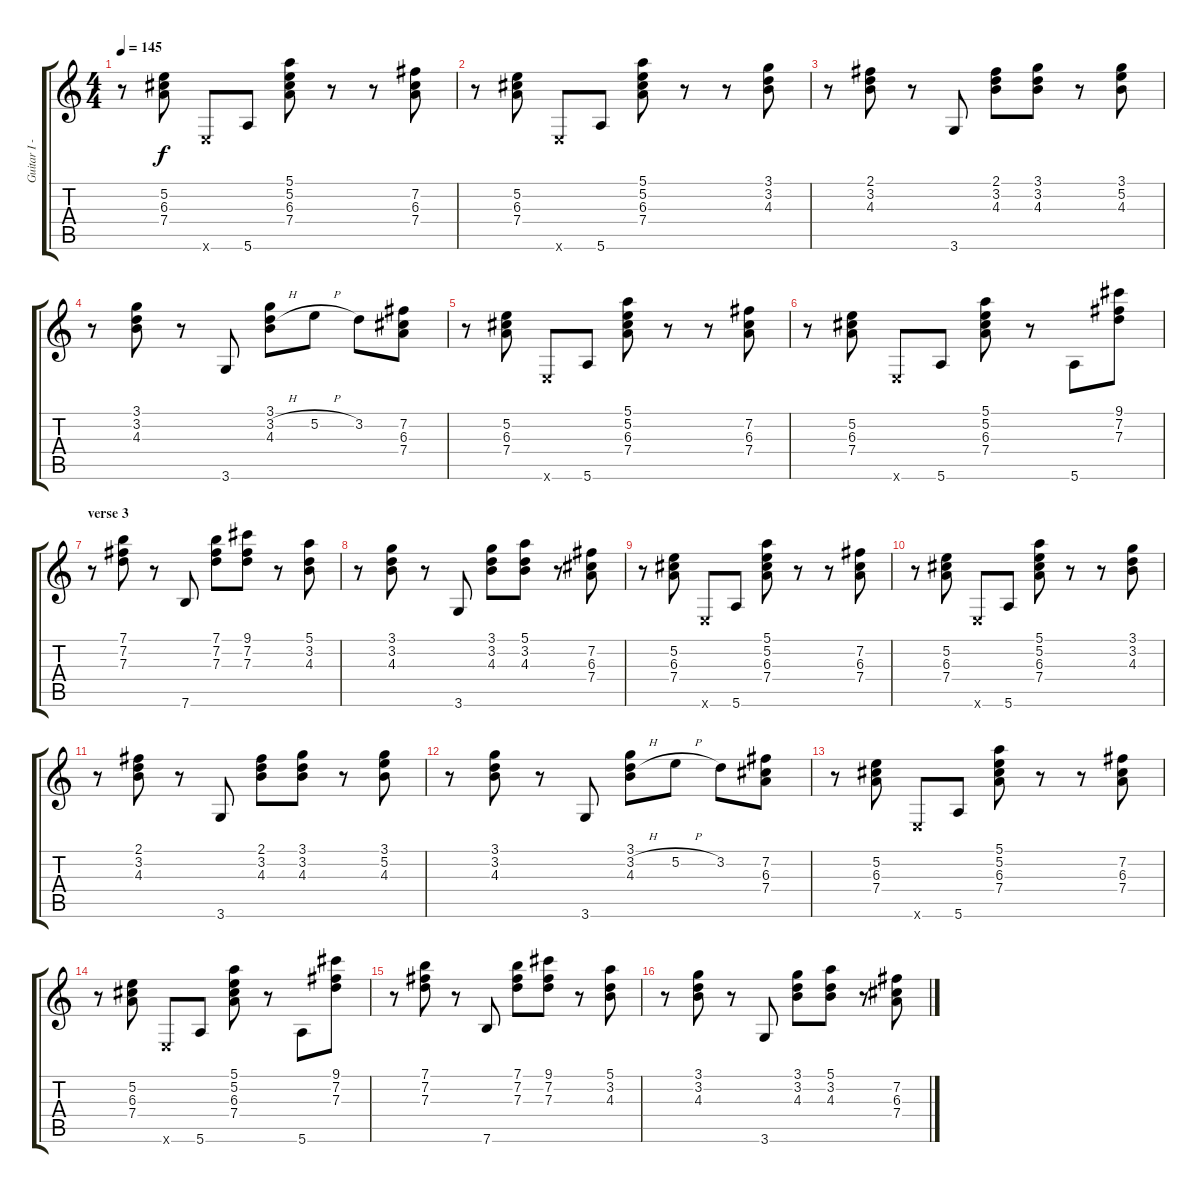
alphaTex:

\track ("Guitar I - Johnny Marr" "Guitar I -") {instrument distortionguitar}
\staff {score tabs}
\tuning (E4 B3 G3 D3 A2 E2) {hide}
\ts (4 4)
\tempo 145
\clef g2
\ks c
r.8{dy f} (5.2 6.3 7.4).8 0.6{x}.8 5.6.8 (5.1 5.2 6.3 7.4).8 r.8 r.8 (7.2 6.3 7.4).8 |
r.8 (5.2 6.3 7.4).8 0.6{x}.8 5.6.8 (5.1 5.2 6.3 7.4).8 r.8 r.8 (3.1 3.2 4.3).8 |
r.8 (2.1 3.2 4.3).8 r.8 3.6.8 (2.1 3.2 4.3).8 (3.1 3.2 4.3).8 r.8 (3.1 5.2 4.3).8 |
r.8 (3.1 3.2 4.3).8 r.8 3.6.8 (3.1 3.2{h} 4.3).8 5.2{h}.8 3.2.8 (7.2 6.3 7.4).8 |
r.8 (5.2 6.3 7.4).8 0.6{x}.8 5.6.8 (5.1 5.2 6.3 7.4).8 r.8 r.8 (7.2 6.3 7.4).8 |
r.8 (5.2 6.3 7.4).8 0.6{x}.8 5.6.8 (5.1 5.2 6.3 7.4).8 r.8 5.6.8 (9.1 7.2 7.3).8 |
\section ("" "verse 3")
r.8 (7.1 7.2 7.3).8 r.8 7.6.8 (7.1 7.2 7.3).8 (9.1 7.2 7.3).8 r.8 (5.1 3.2 4.3).8 |
r.8 (3.1 3.2 4.3).8 r.8 3.6.8 (3.1 3.2 4.3).8 (5.1 3.2 4.3).8 r.8 (7.2 6.3 7.4).8 |
r.8 (5.2 6.3 7.4).8 0.6{x}.8 5.6.8 (5.1 5.2 6.3 7.4).8 r.8 r.8 (7.2 6.3 7.4).8 |
r.8 (5.2 6.3 7.4).8 0.6{x}.8 5.6.8 (5.1 5.2 6.3 7.4).8 r.8 r.8 (3.1 3.2 4.3).8 |
r.8 (2.1 3.2 4.3).8 r.8 3.6.8 (2.1 3.2 4.3).8 (3.1 3.2 4.3).8 r.8 (3.1 5.2 4.3).8 |
r.8 (3.1 3.2 4.3).8 r.8 3.6.8 (3.1 3.2{h} 4.3).8 5.2{h}.8 3.2.8 (7.2 6.3 7.4).8 |
r.8 (5.2 6.3 7.4).8 0.6{x}.8 5.6.8 (5.1 5.2 6.3 7.4).8 r.8 r.8 (7.2 6.3 7.4).8 |
r.8 (5.2 6.3 7.4).8 0.6{x}.8 5.6.8 (5.1 5.2 6.3 7.4).8 r.8 5.6.8 (9.1 7.2 7.3).8 |
r.8 (7.1 7.2 7.3).8 r.8 7.6.8 (7.1 7.2 7.3).8 (9.1 7.2 7.3).8 r.8 (5.1 3.2 4.3).8 |
r.8 (3.1 3.2 4.3).8 r.8 3.6.8 (3.1 3.2 4.3).8 (5.1 3.2 4.3).8 r.8 (7.2 6.3 7.4).8
